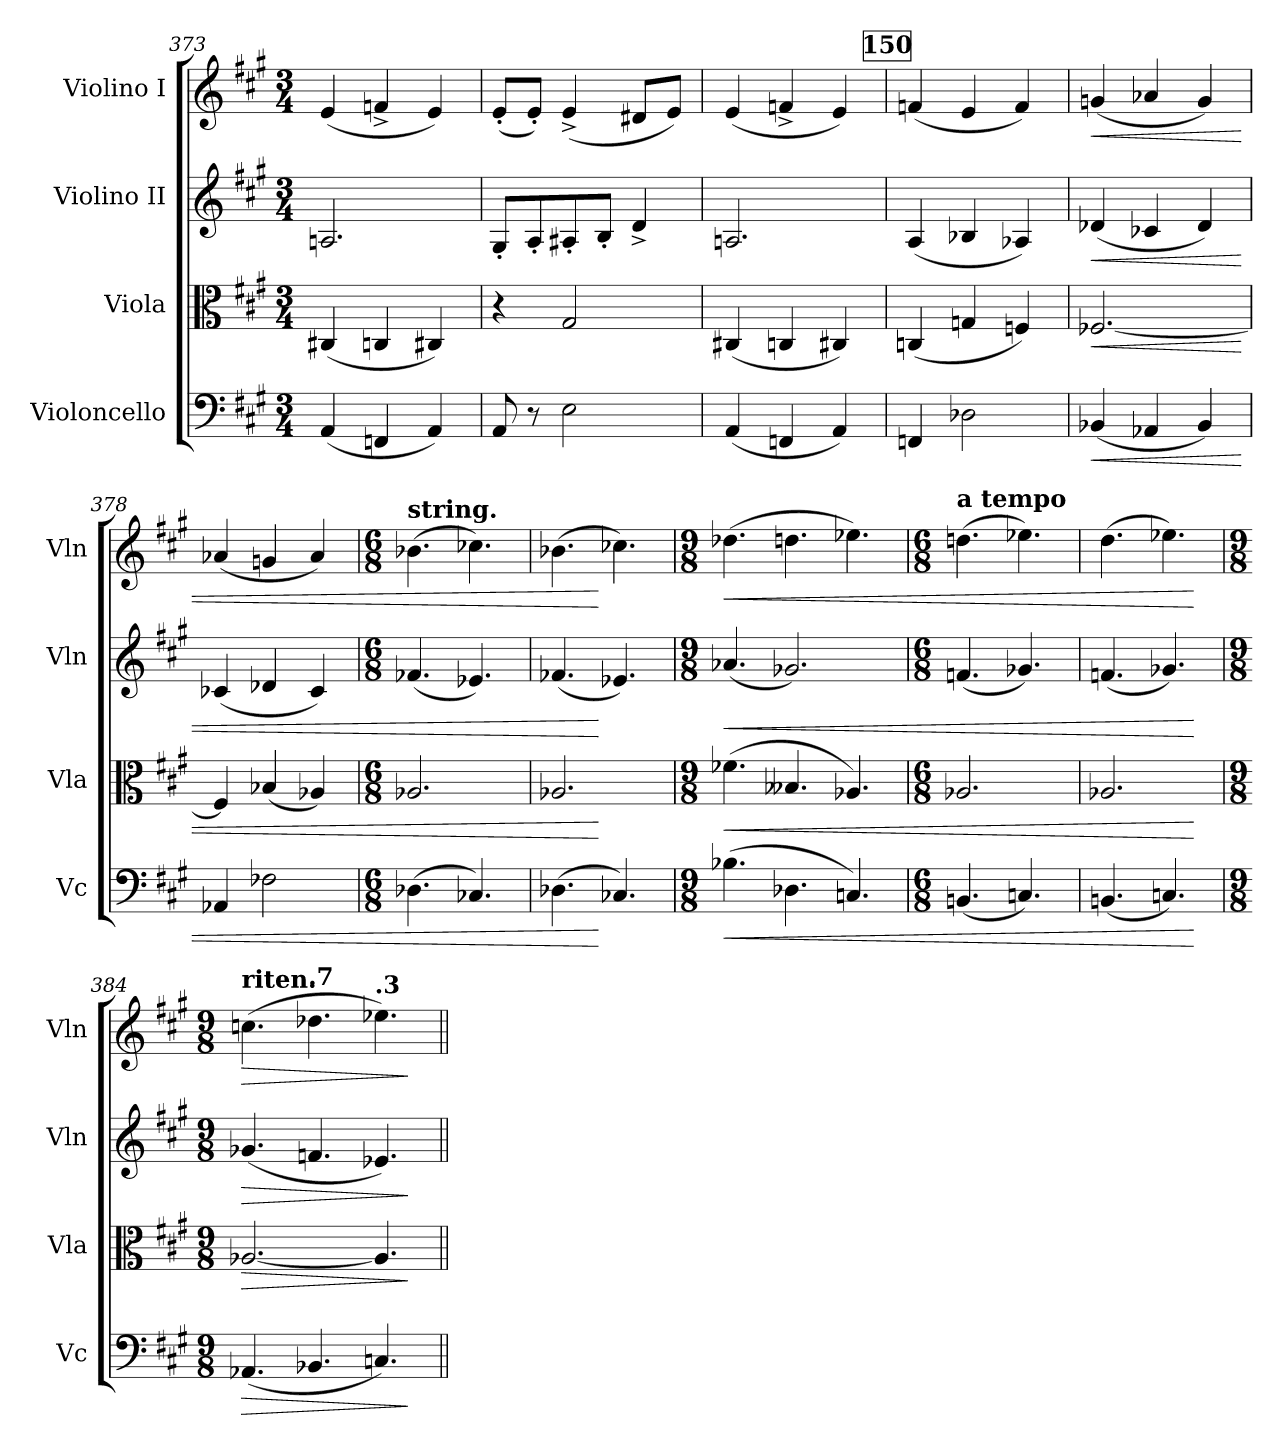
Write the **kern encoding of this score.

**kern	**dynam	**kern	**dynam	**kern	**dynam	**kern	**dynam
*part4	*part4	*part3	*part3	*part2	*part2	*part1	*part1
*staff4	*staff4	*staff3	*staff3	*staff2	*staff2	*staff1	*staff1
*I"Violoncello	*	*I"Viola	*	*I"Violino II	*	*I"Violino I	*
*I'Vc	*	*I'Vla	*	*I'Vln	*	*I'Vln	*
*clefF4	*	*clefC3	*	*clefG2	*	*clefG2	*
*k[f#c#g#]	*	*k[f#c#g#]	*	*k[f#c#g#]	*	*k[f#c#g#]	*
*M3/4	*	*M3/4	*	*M3/4	*	*M3/4	*
=373	=373	=373	=373	=373	=373	=373	=373
(4AA/	.	(4C#X/	.	2.An/	.	(4e/	.
4FFn/	.	4Cn/	.	.	.	4fn^/	.
4AA/)	.	4C#X/)	.	.	.	4e/)	.
=374	=374	=374	=374	=374	=374	=374	=374
8AA/	.	4r	.	8G#'/L	.	(8e'/L	.
8r	.	.	.	8A'/	.	8e'/J)	.
2E\	.	2G#/	.	8A#X'/	.	(4e^/	.
.	.	.	.	8B'/J	.	.	.
.	.	.	.	4d^/	.	8d#X/L	.
.	.	.	.	.	.	8e/J)	.
!!LO:LB:g=z
=375	=375	=375	=375	=375	=375	=375	=375
(4AA/	.	(4C#X/	.	2.An/	.	(4e/	.
4FFn/	.	4Cn/	.	.	.	4fn^/	.
4AA/)	.	4C#X/)	.	.	.	4e/)	.
!!LO:REH:place=s1:a:B:fs=14:t=150
=376	=376	=376	=376	=376	=376	=376	=376
4FFn/	.	(4Cn/	.	(4A/	.	(4fn/	.
2D-X\	.	4Gn/	.	4B-X/	.	4e/	.
.	.	4Fn/)	.	4A-X/)	.	4f/)	.
=377	=377	=377	=377	=377	=377	=377	=377
!	!LO:HP:b	!	!LO:HP:b	!	!LO:HP:b	!	!LO:HP:b
(4BB-X/	<	[2.F-X/	<	(4d-X/	<	(4gn/	<
4AA-X/	.	.	.	4c-X/	.	4a-X/	.
4BB-/)	.	.	.	4d-/)	.	4g/)	.
=378	=378	=378	=378	=378	=378	=378	=378
4AA-X/	.	4F-/]	.	(4c-X/	.	(4a-X/	.
2F-X\	.	(4B-X/	.	4d-X/	.	4gn/	.
.	.	4A-X/)	.	4c-/)	.	4a-/)	.
=379	=379	=379	=379	=379	=379	=379	=379
*M6/8	*	*M6/8	*	*M6/8	*	*M6/8	*
!	!	!	!	!	!	!LO:TX:a:B:t=string.	!
(4.D-X\	.	2.A-X/	.	(4.f-X/	.	(4.b-X\	.
*	*	*	*	*	*	*MM164	*
4.C-X/)	.	.	.	4.e-X/)	.	4.cc-X\)	.
=380	=380	=380	=380	=380	=380	=380	=380
*	*	*	*	*	*	*MM160	*
(4.D-X\	.	2.A-X/	.	(4.f-X/	.	(4.b-X\	.
*	*	*	*	*	*	*MM156	*
4.C-X/)	.	.	.	4.e-X/)	.	4.cc-X\)	.
.	[	.	[	.	[	.	[
=381	=381	=381	=381	=381	=381	=381	=381
*M9/8	*	*M9/8	*	*M9/8	*	*M9/8	*
*	*	*	*	*	*	*MM152	*
!	!LO:HP:b	!	!LO:HP:b	!	!LO:HP:b	!	!LO:HP:b
(4.B-X\	<	(4.f-X\	<	(4.a-X/	<	(4.dd-X\	<
*	*	*	*	*	*	*MM148	*
4.D-X\	.	4.B--X/	.	2.g-X/)	.	4.ddn\	.
*	*	*	*	*	*	*MM144	*
4.Cn/)	.	4.A-X/)	.	.	.	4.ee-X\)	.
=382	=382	=382	=382	=382	=382	=382	=382
*M6/8	*	*M6/8	*	*M6/8	*	*M6/8	*
!	!	!	!	!	!	!LO:TX:a:B:t=a tempo	!
(4.BBn/	.	2.A-X/	.	(4.fn/	.	(4.ddn\	.
4.Cn/)	.	.	.	4.g-X/)	.	4.ee-X\)	.
=383	=383	=383	=383	=383	=383	=383	=383
(4.BBn/	.	2.A-X/	.	(4.fn/	.	(4.dd\	.
4.Cn/)	.	.	.	4.g-X/)	.	4.ee-X\)	.
.	[	.	[	.	[	.	[
=384	=384	=384	=384	=384	=384	=384	=384
*M9/8	*	*M9/8	*	*M9/8	*	*M9/8	*
*	*	*	*	*	*	*MM168	*
!	!	!	!	!	!	!LO:TX:a:B:t=riten.	!
!	!LO:HP:b	!	!LO:HP:b	!	!LO:HP:b	!	!LO:HP:b
(4.AA-X/	>	[2.A-X/	>	(4.g-X/	>	(4.ccn\	>
*	*	*	*	*	*	*MM158	*
!	!	!	!	!	!	!LO:TX:a:B:t=.7	!
4.BB-X/	.	.	.	4.fn/	.	4.dd-X\	.
*	*	*	*	*	*	*MM149	*
!	!	!	!	!	!	!LO:TX:a:B:t=.3	!
4.Cn/)	.	4.A-/]	.	4.e-X/)	.	4.ee-X\)	.
.	]	.	]	.	]	.	]
=||	=||	=||	=||	=||	=||	=||	=||
*-	*-	*-	*-	*-	*-	*-	*-
